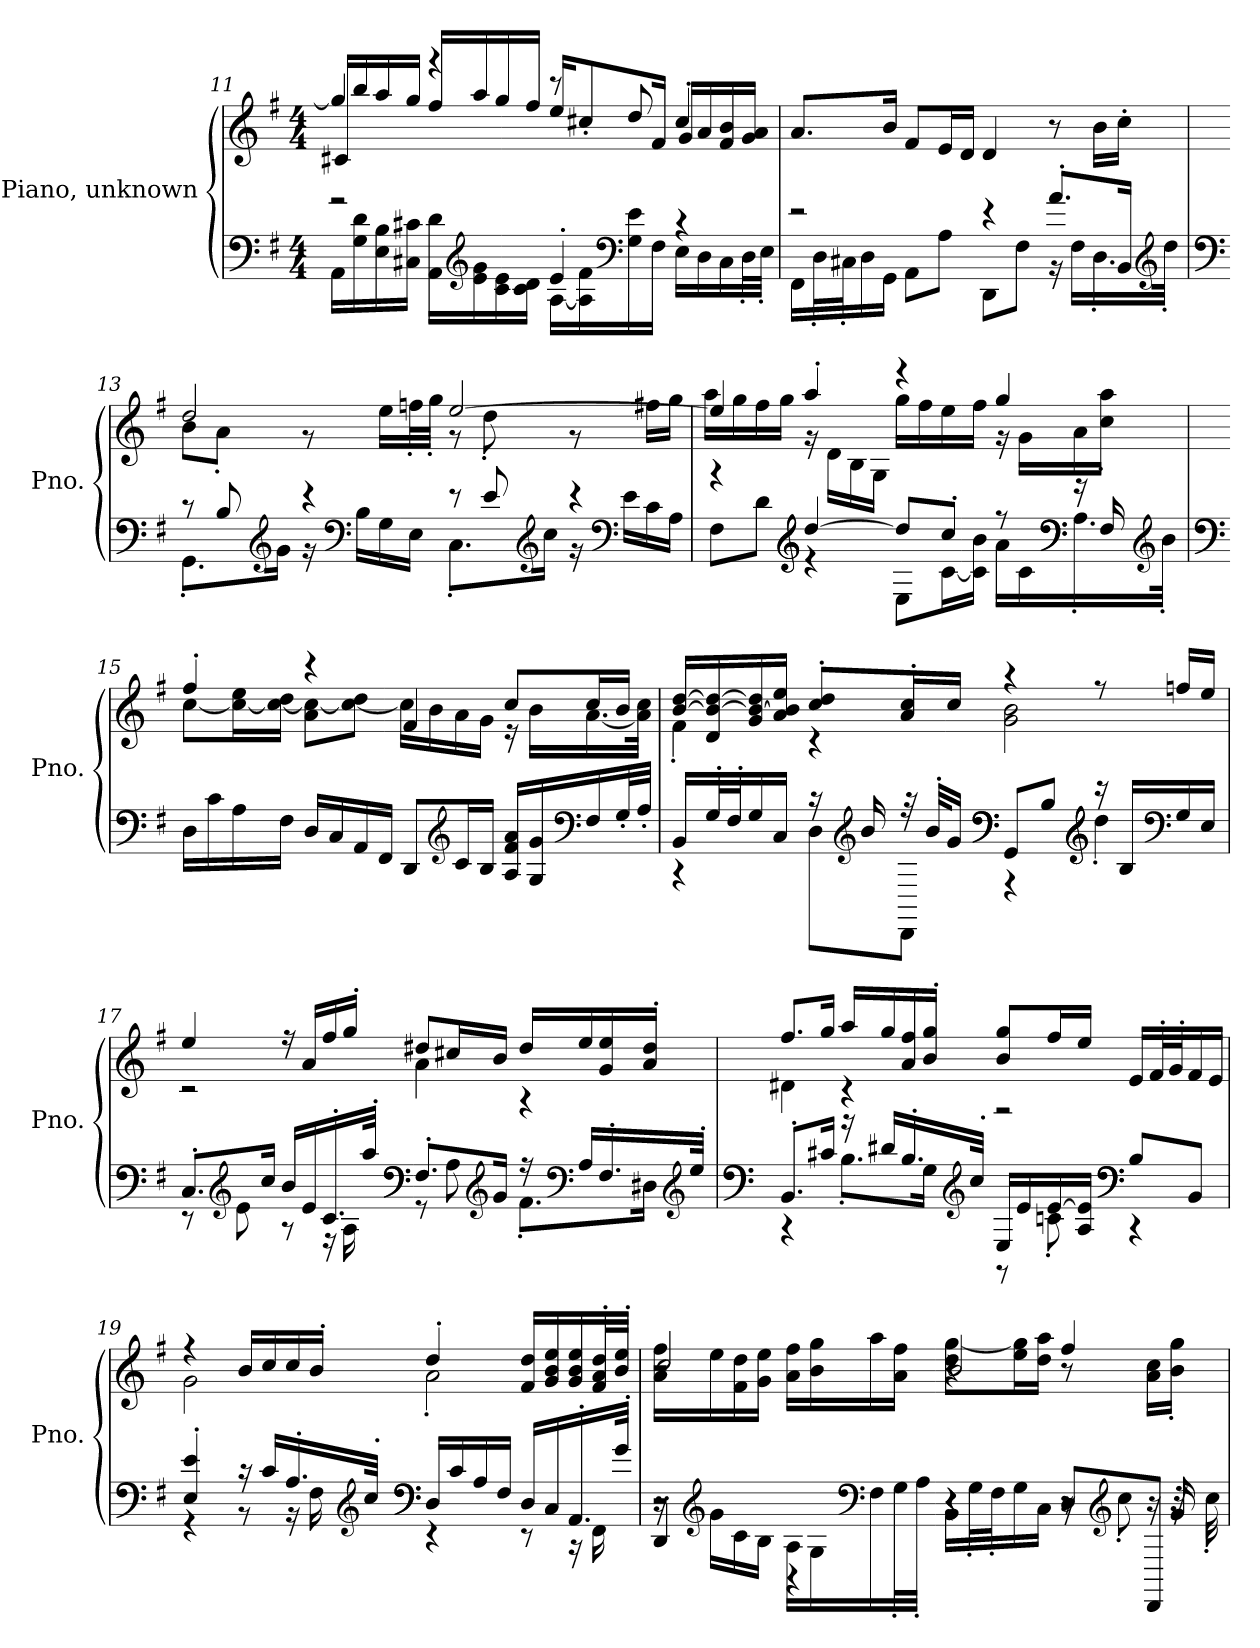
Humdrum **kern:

**kern	**kern
*part1	*part1
*staff2	*staff1
*I"Piano, unknown	*
*I'Pno.	*
!!LO:LB:g=z
*clefF4	*clefG2
*k[f#]	*k[f#]
*M4/4	*M4/4
=11	=11
*^	*^
2r	16AA\LL	4gg/]	16c#X/LL
.	16G\ 16d\	.	16bb/
.	16E\ 16B\	.	16aa/
.	16C#X\ 16c#X\JJ	.	16gg/JJ
.	16AA\ 16d\LL	4r	16ff#/LL
*clefG2	*	*	*
.	16e\ 16g\	.	16aa/
.	16c#\ 16e\	.	16gg/
.	16c#\ 16d\JJ	.	16ff#/JJ
4e'/	[16A\LL	8r	16ee/KL
.	16A\] 16f#\	.	8cc#X'/
*clefF4	*	*	*
.	16G\ 16e\	8dd/	.
.	16F#\JJ	.	16f#/Jk
4r	16E\LL	4cc#'/	16g/LL
.	16D\	.	16a/
.	16C#\	.	16f#/ 16b/
.	32D'\L	.	16g/ 16a/JJ
.	32E'\JJJ	.	.
*	*	*v	*v
=12	=12	=12
2r	16FF#\LL	8.a/L
.	32D'\L	.
.	32C#X'\J	.
.	16D\	.
.	16GG\JJ	16b/Jk
.	8AA\L	8f#/L
.	8A\J	16e/L
.	.	16d/JJ
4r	8DD\L	4d/
.	8F#\J	.
8.a'/L	16r	8r
.	16F#\LL	.
.	16.D'\	16b\LL
16BB/Jk	.	16cc'\JJ
*clefG2	*	*
.	32dd'\JJk	.
!!LO:LB:g=z
=13	=13	=13
*clefF4	*	*
*	*	*^
8r	8.GG'\L	2dd/	8b\L
8B/	.	.	8a'\J
*clefG2	*	*	*
.	16g\Jk	.	.
4r	16r	.	8r
*clefF4	*	*	*
.	16B\LL	.	.
.	16G\	.	16ee\LL
.	16E\JJ	.	32ffn'\L
.	.	.	32gg'\JJJ
8r	8.C'\L	[2ee/	8r
8e/	.	.	8dd'\
*clefG2	*	*	*
.	16cc\Jk	.	.
4r	16r	.	8r
*clefF4	*	*	*
.	16e\LL	.	.
.	16c\	.	16ff#X\LL
.	16A\JJ	.	16gg\JJ
!!LO:LB:g=z	!!
=14	=14	=14	=14
4r	8F#\L	4ee/]	16aa\LL
.	.	.	16gg\
.	8d\J	.	16ff#\
.	.	.	16gg\JJ
*clefG2	*	*	*
[4dd/	4r	4aa'/	16r
.	.	.	16d\LL
.	.	.	16B\
.	.	.	16G\JJ
8dd/L]	8E\L	4r	16gg\LL
.	.	.	16ff#\
8cc'/J	[16c\L	.	16ee\
.	16c\] 16b\JJ	.	16ff#\JJ
8r	16a\LL	4gg/	16r
.	16c\	.	16g\LL
*clefF4	*	*	*
16r	16.A'\	.	16a\
16F#/	.	.	16cc\' 16aa\'JJ
*clefG2	*	*	*
.	32b'\JJk	.	.
*v	*v	*	*
!!LO:LB:g=z	!!
=15	=15	=15
*clefF4	*	*
16D\LL	4ff#'/	[8cc\L
16c\	.	.
16A\	.	16cc\_ 16ee\L
16F#\JJ	.	16cc\_ 16dd\JJ
16D/LL	4r	8a\ 8cc\_L
16C/	.	.
16AA/	.	8cc\_ 8dd\J
16FF#/JJ	.	.
8DD/L	4f#/	16cc\LL]
.	.	16b\
*clefG2	*	*
16c/L	.	16a\
16B/JJ	.	16g\JJ
16A/ 16f#/ 16a/LL	8cc/L	16r
16G/ 16g/	.	16b\LL
*clefF4	*	*
16F#/	16cc/L	[16.a\
32G'/L	16b/JJ	.
32A'/JJJ	.	32a\] 32cc\JJk
!!LO:PB:g=z	!!
=16	=16	=16
*^	*	*
16BB/LL	4r	[16b/ [16dd/LL	4f#'\
32G'/L	.	16d/ 16b/_ 16dd/_	.
32F#'/J	.	.	.
16G/	.	16g/ 16b/_ 16dd/]	.
16C/JJ	.	16a/ 16b/] 16ee/JJ	.
16r	8D\L	8cc/' 8dd/'L	4r
*clefG2	*	*	*
16b/	.	.	.
32r	8DD\J	16a/' 16cc/'L	.
32b'/KLL	.	.	.
16g/JJ	.	16cc/JJ	.
*clefF4	*	*	*
8GG/L	4r	4r	2g\ 2b\
8B/J	.	.	.
*clefG2	*	*	*
16r	4dd'\	8r	.
16B/LL	.	.	.
*clefF4	*	*	*
16G/	.	16ffn/LL	.
16E/JJ	.	16ee/JJ	.
!!LO:LB:g=z	!!
=17	=17	=17	=17
8.C'/L	8r	4ee/	2r
*clefG2	*	*	*
.	8e\	.	.
16cc/Jk	.	.	.
16b/LL	8r	16r	.
16e/	.	16a/LL	.
16.c'/	16r	16ff#/	.
.	16A\	16gg'/JJ	.
32aa'/JJk	.	.	.
*clefF4	*	*	*
8.F#'/L	8r	8dd#X/L	4a\
.	8A\	16cc#X/L	.
*clefG2	*	*	*
16g/Jk	.	16b/JJ	.
16r	8.f#'\L	16dd#/LL	4r
*clefF4	*	*	*
16A/LL	.	16ee/	.
16.F#'/	.	16g/ 16ee/	.
.	16D#X\Jk	16a/' 16dd#/'JJ	.
*clefG2	*	*	*
32ee'/JJk	.	.	.
!!LO:LB:g=z	!!
=18	=18	=18	=18
*clefF4	*	*	*
8.BB'/L	4r	8.ff#/L	4d#X\
16c#X/Jk	.	16gg/Jk	.
16r	8.B'\L	16aa/LL	4r
16d#X/LL	.	16gg/	.
16.B'/	.	16a/ 16ff#/	.
.	16G\Jk	16b/' 16gg/'JJ	.
*clefG2	*	*	*
32cc'/JJk	.	.	.
16E/LL	8r	8b/ 8gg/L	2r
16e/	.	.	.
[16e/	8cn'\	16ff#/L	.
16A/ 16e/]JJ	.	16ee/JJ	.
*clefF4	*	*	*
8B/L	4r	16e/LL	.
.	.	32f#'/L	.
.	.	32g'/J	.
8BB/J	.	16f#/	.
.	.	16e/JJ	.
=19	=19	=19	=19
4E/' 4e/'	4r	4r	2g\
16r	8r	16b/LL	.
16c/LL	.	16cc/	.
16.A'/	16r	16cc/	.
.	16F#\	16b'/JJ	.
*clefG2	*	*	*
32cc'/JJk	.	.	.
*clefF4	*	*	*
16D/LL	4r	4dd'/	2a'\
16c/	.	.	.
16A/	.	.	.
16F#/JJ	.	.	.
16D/LL	8r	16f#/ 16dd/LL	.
16C/	.	16g/ 16b/ 16ee/	.
16.AA'/	16r	16g/ 16b/ 16ee/	.
.	16FF#\	32f#/' 32a/' 32dd/'L	.
32g'/JJk	.	32b/' 32ee/'JJJ	.
!!LO:LB:g=z
=20	=20	=20	=20
*	*^	*	*^
2r	16r	4DD'/	2r	16a\ 16ff#\LL	2cc/
*clefG2	*	*	*	*	*
.	16g\LL	.	.	16ee\	.
.	16c\	.	.	16f#\ 16dd\	.
.	16B\JJ	.	.	16g\ 16ee\JJ	.
.	16A\LL	4r	.	16a\ 16ff#\LL	.
.	16G\	.	.	16b\ 16gg\	.
*clefF4	*	*	*	*	*
.	16F#\	.	.	16aa\	.
.	32G'\L	.	.	16a\ 16ff#\JJ	.
.	32A'\JJJ	.	.	.	.
4r	16BB\LL	4r	4r	8dd\ [8gg\L	2b/
.	32G'\L	.	.	.	.
.	32F#'\J	.	.	.	.
.	16G\	.	.	16ee\ 16gg\]L	.
.	16C\JJ	.	.	16dd\ 16aa\JJ	.
8r	16r	8D/L	4ff#/	8r	.
*clefG2	*	*	*	*	*
.	8cc'\	.	.	.	.
16r	.	8DD/J	.	16a\ 16cc\LL	.
16g/	32r	.	.	16b\' 16gg\'JJ	.
.	32cc'\	.	.	.	.
*v	*v	*v	*	*	*
*	*v	*v	*v
=	=
*-	*-
